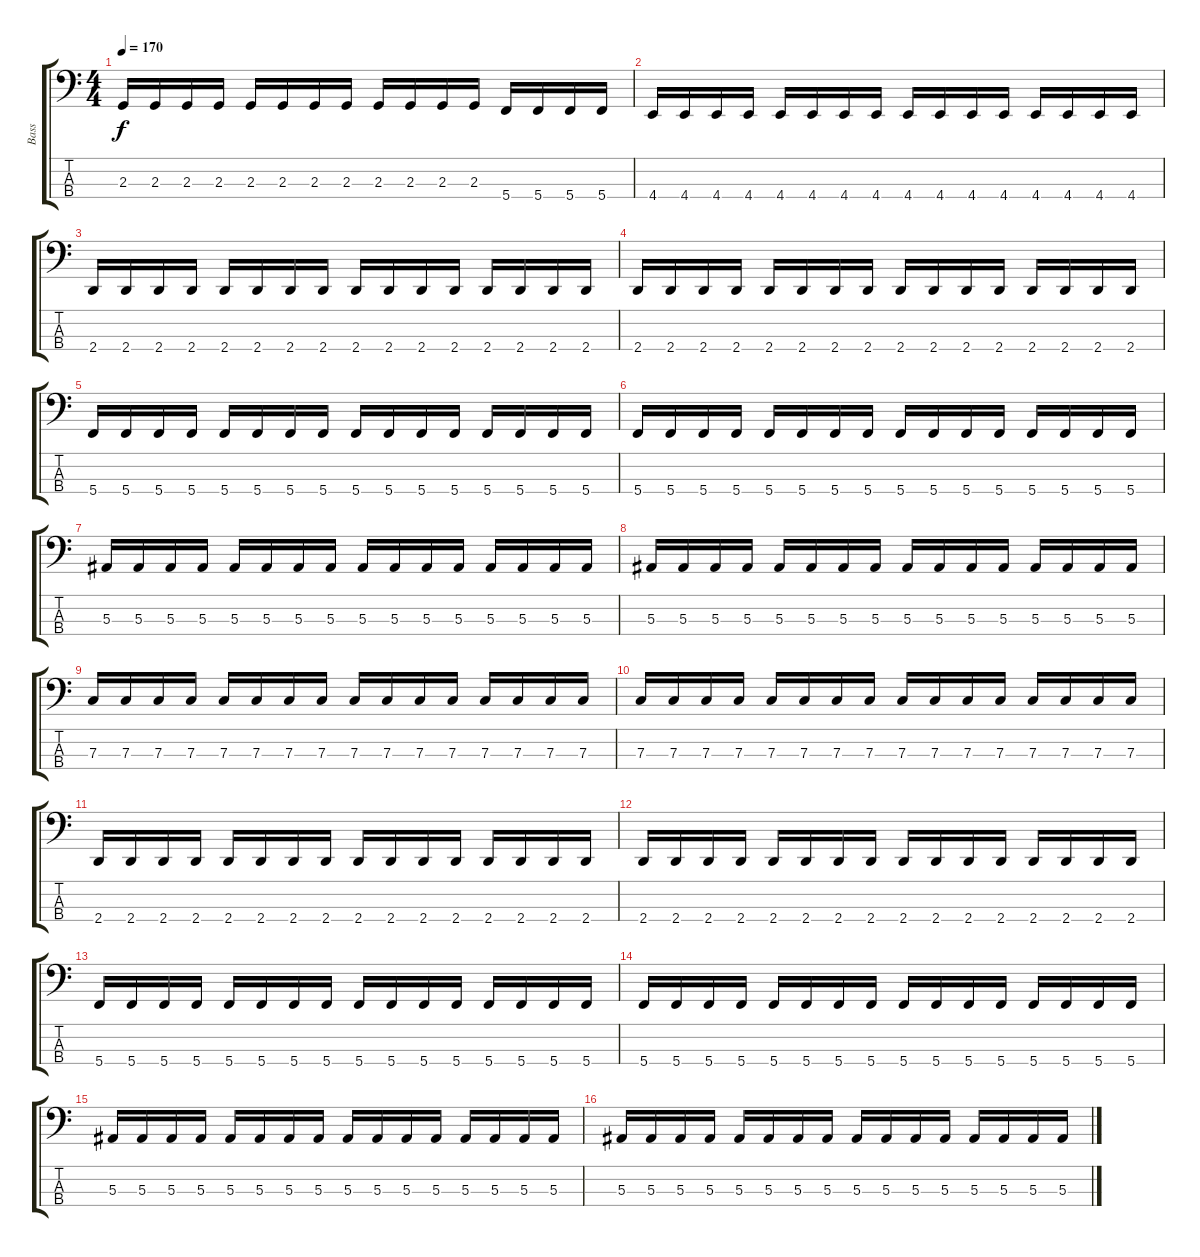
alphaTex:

\track ("Bass" "Bass") {instrument electricbasspick}
\staff {score tabs}
\tuning (Eb2 Bb1 F1 C1) {hide}
\ts (4 4)
\tempo 170
\clef f4
\ks c
2.3.16{dy f} 2.3.16 2.3.16 2.3.16 2.3.16 2.3.16 2.3.16 2.3.16 2.3.16 2.3.16 2.3.16 2.3.16 5.4.16 5.4.16 5.4.16 5.4.16 |
4.4.16 4.4.16 4.4.16 4.4.16 4.4.16 4.4.16 4.4.16 4.4.16 4.4.16 4.4.16 4.4.16 4.4.16 4.4.16 4.4.16 4.4.16 4.4.16 |
2.4.16 2.4.16 2.4.16 2.4.16 2.4.16 2.4.16 2.4.16 2.4.16 2.4.16 2.4.16 2.4.16 2.4.16 2.4.16 2.4.16 2.4.16 2.4.16 |
2.4.16 2.4.16 2.4.16 2.4.16 2.4.16 2.4.16 2.4.16 2.4.16 2.4.16 2.4.16 2.4.16 2.4.16 2.4.16 2.4.16 2.4.16 2.4.16 |
5.4.16 5.4.16 5.4.16 5.4.16 5.4.16 5.4.16 5.4.16 5.4.16 5.4.16 5.4.16 5.4.16 5.4.16 5.4.16 5.4.16 5.4.16 5.4.16 |
5.4.16 5.4.16 5.4.16 5.4.16 5.4.16 5.4.16 5.4.16 5.4.16 5.4.16 5.4.16 5.4.16 5.4.16 5.4.16 5.4.16 5.4.16 5.4.16 |
5.3.16 5.3.16 5.3.16 5.3.16 5.3.16 5.3.16 5.3.16 5.3.16 5.3.16 5.3.16 5.3.16 5.3.16 5.3.16 5.3.16 5.3.16 5.3.16 |
5.3.16 5.3.16 5.3.16 5.3.16 5.3.16 5.3.16 5.3.16 5.3.16 5.3.16 5.3.16 5.3.16 5.3.16 5.3.16 5.3.16 5.3.16 5.3.16 |
7.3.16 7.3.16 7.3.16 7.3.16 7.3.16 7.3.16 7.3.16 7.3.16 7.3.16 7.3.16 7.3.16 7.3.16 7.3.16 7.3.16 7.3.16 7.3.16 |
7.3.16 7.3.16 7.3.16 7.3.16 7.3.16 7.3.16 7.3.16 7.3.16 7.3.16 7.3.16 7.3.16 7.3.16 7.3.16 7.3.16 7.3.16 7.3.16 |
2.4.16 2.4.16 2.4.16 2.4.16 2.4.16 2.4.16 2.4.16 2.4.16 2.4.16 2.4.16 2.4.16 2.4.16 2.4.16 2.4.16 2.4.16 2.4.16 |
2.4.16 2.4.16 2.4.16 2.4.16 2.4.16 2.4.16 2.4.16 2.4.16 2.4.16 2.4.16 2.4.16 2.4.16 2.4.16 2.4.16 2.4.16 2.4.16 |
5.4.16 5.4.16 5.4.16 5.4.16 5.4.16 5.4.16 5.4.16 5.4.16 5.4.16 5.4.16 5.4.16 5.4.16 5.4.16 5.4.16 5.4.16 5.4.16 |
5.4.16 5.4.16 5.4.16 5.4.16 5.4.16 5.4.16 5.4.16 5.4.16 5.4.16 5.4.16 5.4.16 5.4.16 5.4.16 5.4.16 5.4.16 5.4.16 |
5.3.16 5.3.16 5.3.16 5.3.16 5.3.16 5.3.16 5.3.16 5.3.16 5.3.16 5.3.16 5.3.16 5.3.16 5.3.16 5.3.16 5.3.16 5.3.16 |
5.3.16 5.3.16 5.3.16 5.3.16 5.3.16 5.3.16 5.3.16 5.3.16 5.3.16 5.3.16 5.3.16 5.3.16 5.3.16 5.3.16 5.3.16 5.3.16
